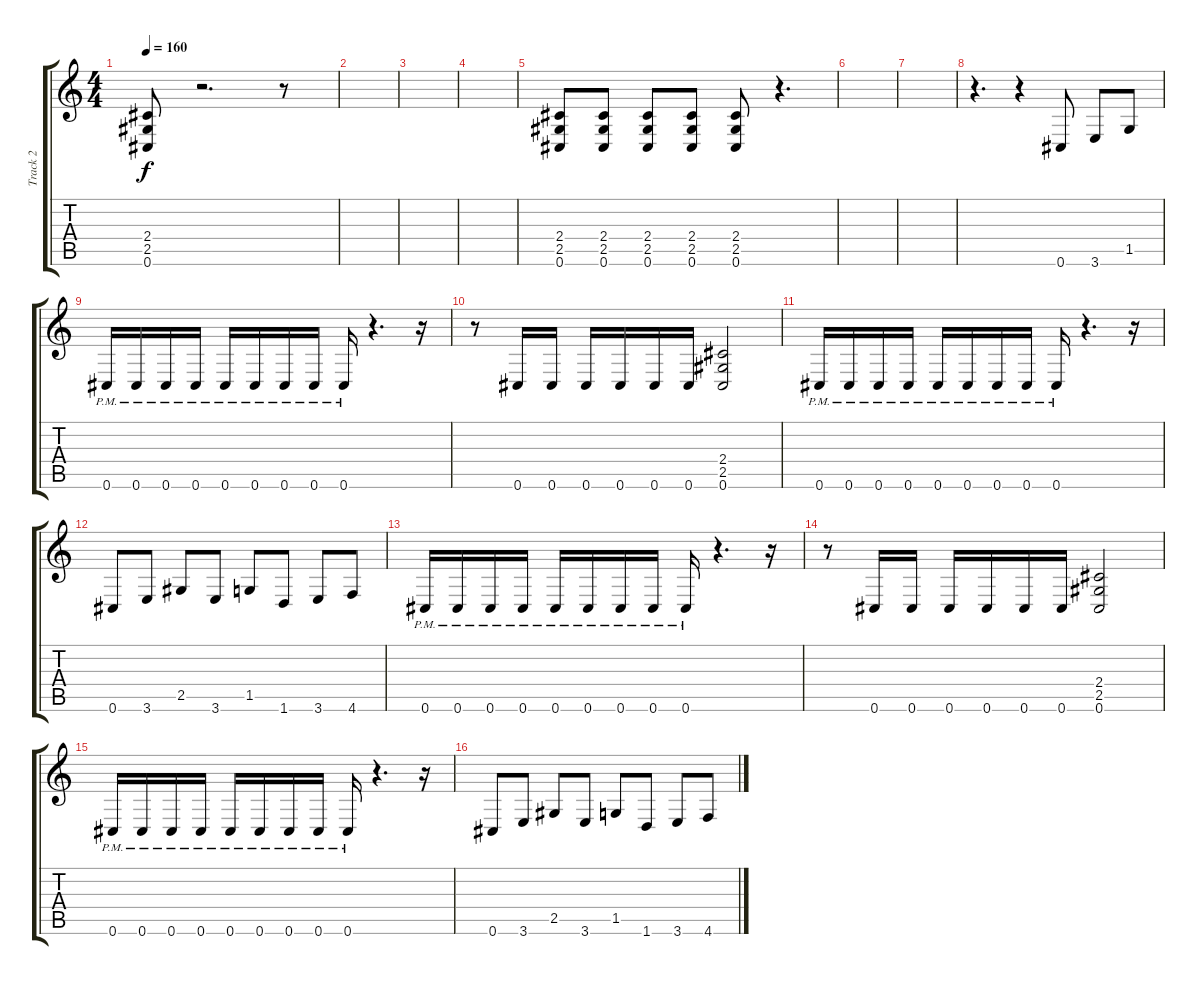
\track ("Track 2" "Track 2") {instrument distortionguitar}
\staff {score tabs}
\tuning (Db4 Ab3 E3 B2 Gb2 Db2) {hide}
\ts (4 4)
\tempo 160
\clef g2
\ks c
(2.4 2.5 0.6).8{dy f} r.2{d} r.8 |
|
|
|
(2.4 2.5 0.6).8 (2.4 2.5 0.6).8 (2.4 2.5 0.6).8 (2.4 2.5 0.6).8 (2.4 2.5 0.6).8 r.4{d} |
|
|
r.4{d} r.4 0.6.8 3.6.8 1.5.8 |
0.6{pm}.16 0.6{pm}.16 0.6{pm}.16 0.6{pm}.16 0.6{pm}.16 0.6{pm}.16 0.6{pm}.16 0.6{pm}.16 0.6{pm}.16 r.4{d} r.16 |
r.8 0.6.16 0.6.16 0.6.16 0.6.16 0.6.16 0.6.16 (2.4 2.5 0.6).2 |
0.6{pm}.16 0.6{pm}.16 0.6{pm}.16 0.6{pm}.16 0.6{pm}.16 0.6{pm}.16 0.6{pm}.16 0.6{pm}.16 0.6{pm}.16 r.4{d} r.16 |
0.6.8 3.6.8 2.5.8 3.6.8 1.5.8 1.6.8 3.6.8 4.6.8 |
0.6{pm}.16 0.6{pm}.16 0.6{pm}.16 0.6{pm}.16 0.6{pm}.16 0.6{pm}.16 0.6{pm}.16 0.6{pm}.16 0.6{pm}.16 r.4{d} r.16 |
r.8 0.6.16 0.6.16 0.6.16 0.6.16 0.6.16 0.6.16 (2.4 2.5 0.6).2 |
0.6{pm}.16 0.6{pm}.16 0.6{pm}.16 0.6{pm}.16 0.6{pm}.16 0.6{pm}.16 0.6{pm}.16 0.6{pm}.16 0.6{pm}.16 r.4{d} r.16 |
0.6.8 3.6.8 2.5.8 3.6.8 1.5.8 1.6.8 3.6.8 4.6.8
